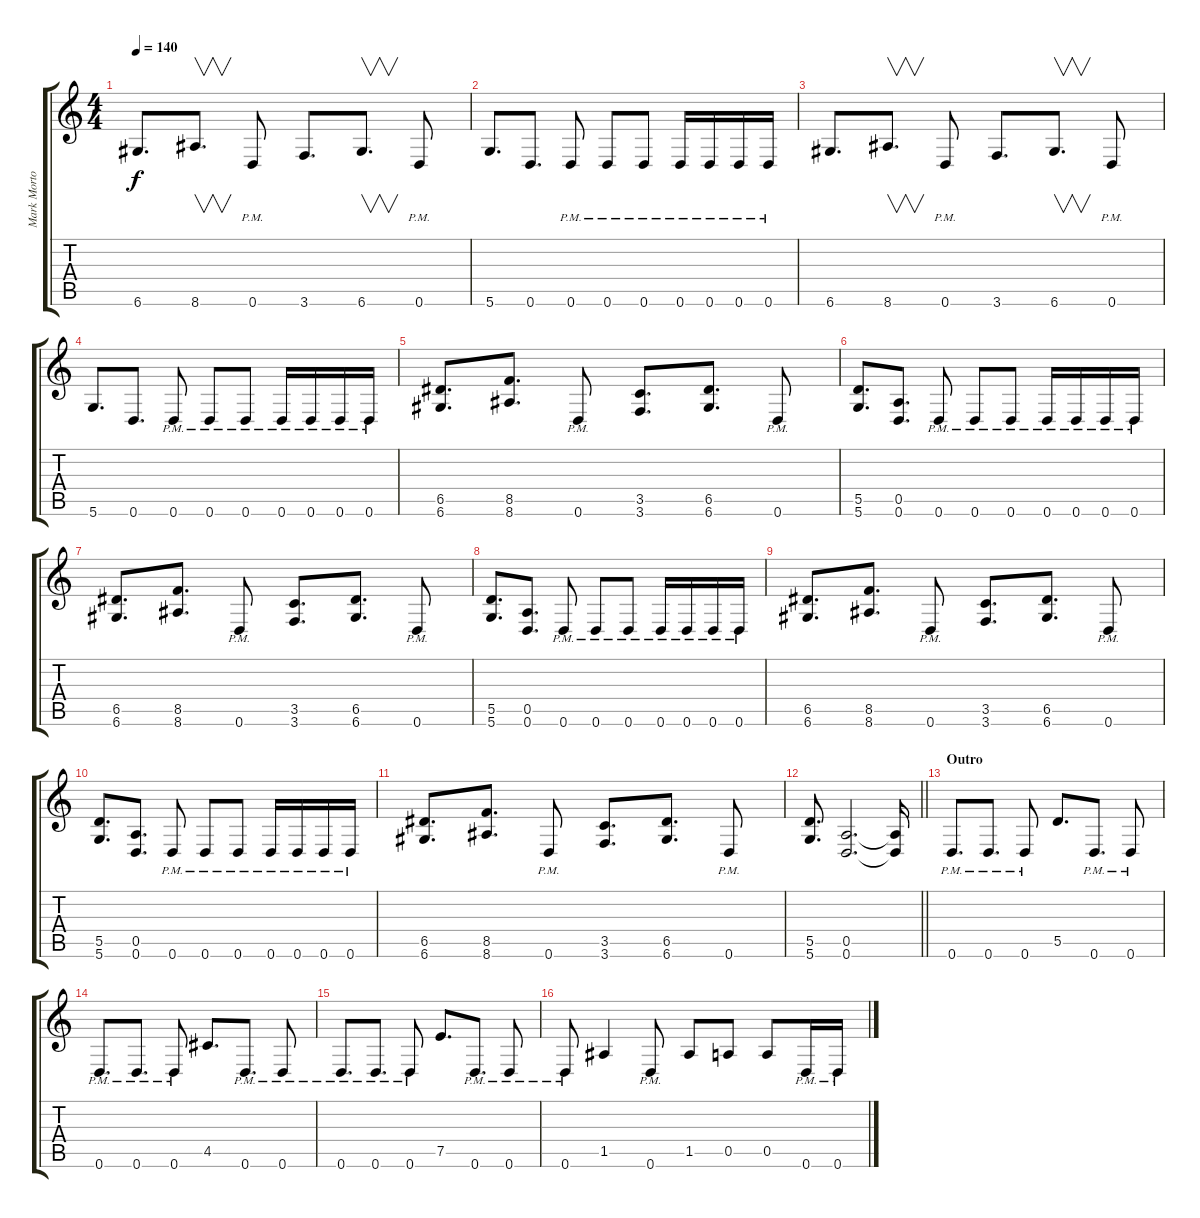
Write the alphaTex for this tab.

\track ("Mark Morton - Rhythm" "Mark Morto") {instrument distortionguitar}
\staff {score tabs}
\tuning (E4 B3 G3 D3 A2 D2) {hide}
\ts (4 4)
\tempo 140
\clef g2
\ks c
6.6.8{d dy f} 8.6.8{v d} 0.6{pm}.8 3.6.8{d} 6.6.8{v d} 0.6{pm}.8 |
5.6.8{d} 0.6.8{d} 0.6{pm}.8 0.6{pm}.8 0.6{pm}.8 0.6{pm}.16 0.6{pm}.16 0.6{pm}.16 0.6{pm}.16 |
6.6.8{d} 8.6.8{v d} 0.6{pm}.8 3.6.8{d} 6.6.8{v d} 0.6{pm}.8 |
5.6.8{d} 0.6.8{d} 0.6{pm}.8 0.6{pm}.8 0.6{pm}.8 0.6{pm}.16 0.6{pm}.16 0.6{pm}.16 0.6{pm}.16 |
(6.5 6.6).8{d} (8.5 8.6).8{d} 0.6{pm}.8 (3.5 3.6).8{d} (6.5 6.6).8{d} 0.6{pm}.8 |
(5.5 5.6).8{d} (0.5 0.6).8{d} 0.6{pm}.8 0.6{pm}.8 0.6{pm}.8 0.6{pm}.16 0.6{pm}.16 0.6{pm}.16 0.6{pm}.16 |
(6.5 6.6).8{d} (8.5 8.6).8{d} 0.6{pm}.8 (3.5 3.6).8{d} (6.5 6.6).8{d} 0.6{pm}.8 |
(5.5 5.6).8{d} (0.5 0.6).8{d} 0.6{pm}.8 0.6{pm}.8 0.6{pm}.8 0.6{pm}.16 0.6{pm}.16 0.6{pm}.16 0.6{pm}.16 |
(6.5 6.6).8{d} (8.5 8.6).8{d} 0.6{pm}.8 (3.5 3.6).8{d} (6.5 6.6).8{d} 0.6{pm}.8 |
(5.5 5.6).8{d} (0.5 0.6).8{d} 0.6{pm}.8 0.6{pm}.8 0.6{pm}.8 0.6{pm}.16 0.6{pm}.16 0.6{pm}.16 0.6{pm}.16 |
(6.5 6.6).8{d} (8.5 8.6).8{d} 0.6{pm}.8 (3.5 3.6).8{d} (6.5 6.6).8{d} 0.6{pm}.8 |
\barLineRight lightlight
(5.5 5.6).8{d} (0.5 0.6).2{d} (0.5{t} 0.6{t}).16 |
\section ("" "Outro")
0.6{pm}.8{d} 0.6{pm}.8{d} 0.6{pm}.8 5.5.8{d} 0.6{pm}.8{d} 0.6{pm}.8 |
0.6{pm}.8{d} 0.6{pm}.8{d} 0.6{pm}.8 4.5.8{d} 0.6{pm}.8{d} 0.6{pm}.8 |
0.6{pm}.8{d} 0.6{pm}.8{d} 0.6{pm}.8 7.5.8{d} 0.6{pm}.8{d} 0.6{pm}.8 |
0.6{pm}.8 1.5.4 0.6{pm}.8 1.5.8 0.5.8 0.5.8 0.6{pm}.16 0.6{pm}.16
